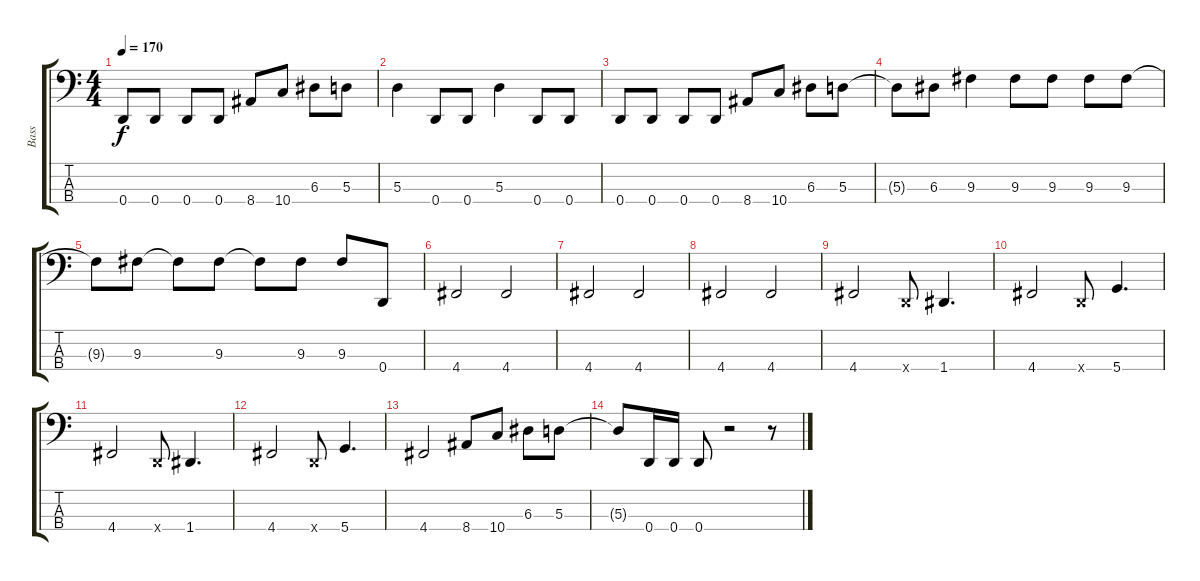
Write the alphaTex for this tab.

\track ("Bass" "Bass") {instrument electricbassfinger}
\staff {score tabs}
\tuning (G2 D2 A1 D1) {hide}
\ts (4 4)
\tempo 170
\clef f4
\ks c
0.4.8{dy f} 0.4.8 0.4.8 0.4.8 8.4.8 10.4.8 6.3.8 5.3.8 |
5.3.4 0.4.8 0.4.8 5.3.4 0.4.8 0.4.8 |
0.4.8 0.4.8 0.4.8 0.4.8 8.4.8 10.4.8 6.3.8 5.3.8 |
5.3{t}.8 6.3.8 9.3.4 9.3.8 9.3.8 9.3.8 9.3.8 |
9.3{t}.8 9.3.8 9.3{t}.8 9.3.8 9.3{t}.8 9.3.8 9.3.8 0.4.8 |
4.4.2 4.4.2 |
4.4.2 4.4.2 |
4.4.2 4.4.2 |
4.4.2 0.4{x}.8 1.4.4{d} |
4.4.2 0.4{x}.8 5.4.4{d} |
4.4.2 0.4{x}.8 1.4.4{d} |
4.4.2 0.4{x}.8 5.4.4{d} |
4.4.2 8.4.8 10.4.8 6.3.8 5.3.8 |
5.3{t}.8 0.4.16 0.4.16 0.4.8 r.2 r.8
